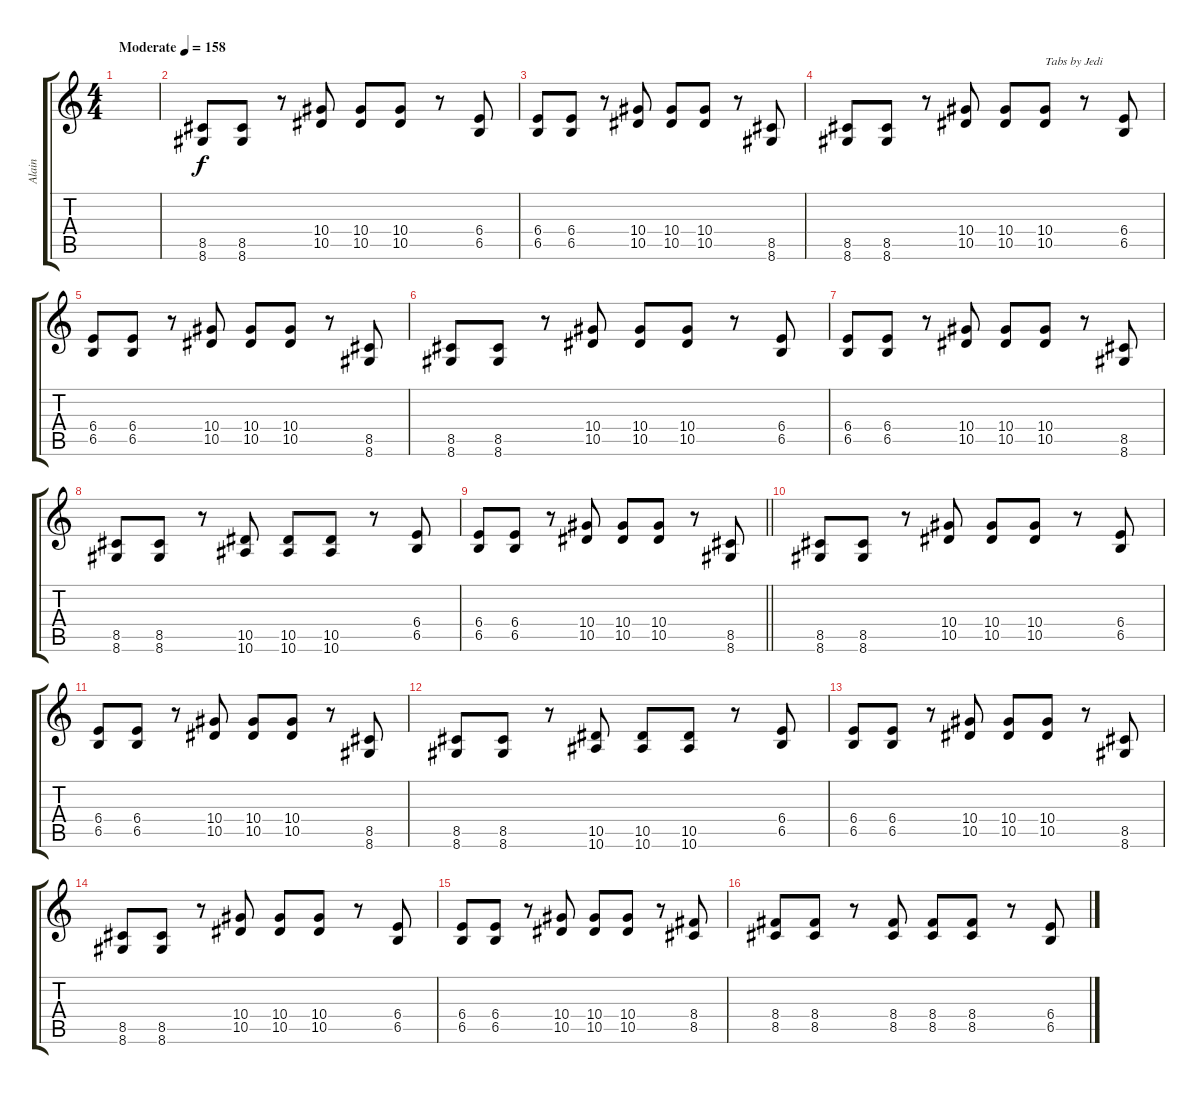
\track ("Alain" "Alain") {instrument electricguitarjazz}
\staff {score tabs}
\tuning (C4 G3 Eb3 Bb2 F2 C2) {hide}
\ts (4 4)
\tempo (158 "Moderate")
\clef g2
\ks c
|
(8.5 8.6).8 (8.5 8.6).8 r.8 (10.4 10.5).8 (10.4 10.5).8 (10.4 10.5).8 r.8 (6.4 6.5).8 |
(6.4 6.5).8 (6.4 6.5).8 r.8 (10.4 10.5).8 (10.4 10.5).8 (10.4 10.5).8 r.8 (8.5 8.6).8 |
(8.5 8.6).8 (8.5 8.6).8 r.8 (10.4 10.5).8 (10.4 10.5).8 (10.4 10.5).8{txt "Tabs by Jedi"} r.8 (6.4 6.5).8 |
(6.4 6.5).8 (6.4 6.5).8 r.8 (10.4 10.5).8 (10.4 10.5).8 (10.4 10.5).8 r.8 (8.5 8.6).8 |
(8.5 8.6).8 (8.5 8.6).8 r.8 (10.4 10.5).8 (10.4 10.5).8 (10.4 10.5).8 r.8 (6.4 6.5).8 |
(6.4 6.5).8 (6.4 6.5).8 r.8 (10.4 10.5).8 (10.4 10.5).8 (10.4 10.5).8 r.8 (8.5 8.6).8 |
(8.5 8.6).8 (8.5 8.6).8 r.8 (10.5 10.6).8 (10.5 10.6).8 (10.5 10.6).8 r.8 (6.4 6.5).8 |
\barLineRight lightlight
(6.4 6.5).8 (6.4 6.5).8 r.8 (10.4 10.5).8 (10.4 10.5).8 (10.4 10.5).8 r.8 (8.5 8.6).8 |
(8.5 8.6).8 (8.5 8.6).8 r.8 (10.4 10.5).8 (10.4 10.5).8 (10.4 10.5).8 r.8 (6.4 6.5).8 |
(6.4 6.5).8 (6.4 6.5).8 r.8 (10.4 10.5).8 (10.4 10.5).8 (10.4 10.5).8 r.8 (8.5 8.6).8 |
(8.5 8.6).8 (8.5 8.6).8 r.8 (10.5 10.6).8 (10.5 10.6).8 (10.5 10.6).8 r.8 (6.4 6.5).8 |
(6.4 6.5).8 (6.4 6.5).8 r.8 (10.4 10.5).8 (10.4 10.5).8 (10.4 10.5).8 r.8 (8.5 8.6).8 |
(8.5 8.6).8 (8.5 8.6).8 r.8 (10.4 10.5).8 (10.4 10.5).8 (10.4 10.5).8 r.8 (6.4 6.5).8 |
(6.4 6.5).8 (6.4 6.5).8 r.8 (10.4 10.5).8 (10.4 10.5).8 (10.4 10.5).8 r.8 (8.4 8.5).8 |
(8.4 8.5).8 (8.4 8.5).8 r.8 (8.4 8.5).8 (8.4 8.5).8 (8.4 8.5).8 r.8 (6.4 6.5).8
